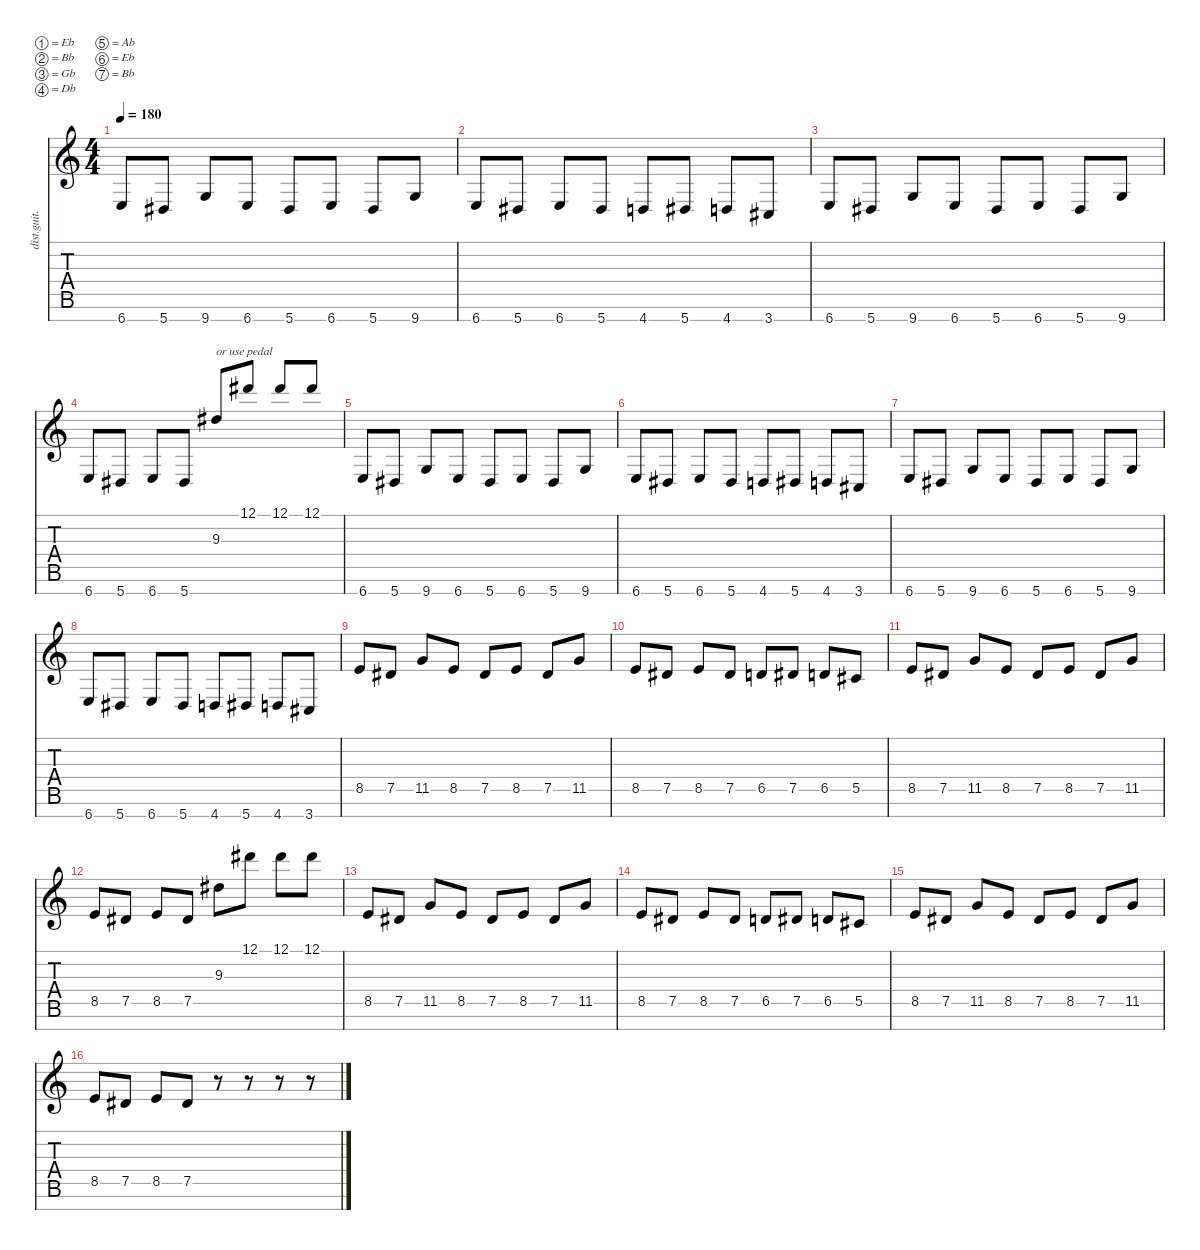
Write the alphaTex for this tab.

\defaultSystemsLayout 4
\hideDynamics
\bracketExtendMode nobrackets
\otherSystemsTrackNameOrientation horizontal
\track ("Distortion Guitar" "dist.guit.") {instrument distortionguitar}
\staff {score tabs}
\tuning (Eb4 Bb3 Gb3 Db3 Ab2 Eb2 Bb1)
\ts (4 4)
\tempo 180
\clef g2
\ks c
6.7.8{dy mf beam Up} 5.7{acc #}.8{beam Up} 9.7.8{beam Up} 6.7.8{beam Up} 5.7{acc #}.8{beam Up} 6.7.8{beam Up} 5.7{acc #}.8{beam Up} 9.7.8{beam Up} |
6.7.8{beam Up} 5.7{acc #}.8{beam Up} 6.7.8{beam Up} 5.7{acc #}.8{beam Up} 4.7.8{beam Up} 5.7{acc #}.8{beam Up} 4.7.8{beam Up} 3.7{acc #}.8{beam Up} |
6.7.8{beam Up} 5.7{acc #}.8{beam Up} 9.7.8{beam Up} 6.7.8{beam Up} 5.7{acc #}.8{beam Up} 6.7.8{beam Up} 5.7{acc #}.8{beam Up} 9.7.8{beam Up} |
6.7.8{beam Up} 5.7{acc #}.8{beam Up} 6.7.8{beam Up} 5.7{acc #}.8{beam Up} 9.3{acc #}.8{txt "or use pedal" beam Up} 12.1{acc #}.8{beam Up} 12.1{acc #}.8{beam Up} 12.1{acc #}.8{beam Up} |
6.7.8{beam Up} 5.7{acc #}.8{beam Up} 9.7.8{beam Up} 6.7.8{beam Up} 5.7{acc #}.8{beam Up} 6.7.8{beam Up} 5.7{acc #}.8{beam Up} 9.7.8{beam Up} |
6.7.8{beam Up} 5.7{acc #}.8{beam Up} 6.7.8{beam Up} 5.7{acc #}.8{beam Up} 4.7.8{beam Up} 5.7{acc #}.8{beam Up} 4.7.8{beam Up} 3.7{acc #}.8{beam Up} |
6.7.8{beam Up} 5.7{acc #}.8{beam Up} 9.7.8{beam Up} 6.7.8{beam Up} 5.7{acc #}.8{beam Up} 6.7.8{beam Up} 5.7{acc #}.8{beam Up} 9.7.8{beam Up} |
6.7.8{beam Up} 5.7{acc #}.8{beam Up} 6.7.8{beam Up} 5.7{acc #}.8{beam Up} 4.7.8{beam Up} 5.7{acc #}.8{beam Up} 4.7.8{beam Up} 3.7{acc #}.8{beam Up} |
8.5.8{beam Up} 7.5{acc #}.8{beam Up} 11.5.8{beam Up} 8.5.8{beam Up} 7.5{acc #}.8{beam Up} 8.5.8{beam Up} 7.5{acc #}.8{beam Up} 11.5.8{beam Up} |
8.5.8{beam Up} 7.5{acc #}.8{beam Up} 8.5.8{beam Up} 7.5{acc #}.8{beam Up} 6.5.8{beam Up} 7.5{acc #}.8{beam Up} 6.5.8{beam Up} 5.5{acc #}.8{beam Up} |
8.5.8{beam Up} 7.5{acc #}.8{beam Up} 11.5.8{beam Up} 8.5.8{beam Up} 7.5{acc #}.8{beam Up} 8.5.8{beam Up} 7.5{acc #}.8{beam Up} 11.5.8{beam Up} |
8.5.8{beam Up} 7.5{acc #}.8{beam Up} 8.5.8{beam Up} 7.5{acc #}.8{beam Up} 9.3{acc #}.8{beam Down} 12.1{acc #}.8{beam Down} 12.1{acc #}.8{beam Down} 12.1{acc #}.8{beam Down} |
8.5.8{beam Up} 7.5{acc #}.8{beam Up} 11.5.8{beam Up} 8.5.8{beam Up} 7.5{acc #}.8{beam Up} 8.5.8{beam Up} 7.5{acc #}.8{beam Up} 11.5.8{beam Up} |
8.5.8{beam Up} 7.5{acc #}.8{beam Up} 8.5.8{beam Up} 7.5{acc #}.8{beam Up} 6.5.8{beam Up} 7.5{acc #}.8{beam Up} 6.5.8{beam Up} 5.5{acc #}.8{beam Up} |
8.5.8{beam Up} 7.5{acc #}.8{beam Up} 11.5.8{beam Up} 8.5.8{beam Up} 7.5{acc #}.8{beam Up} 8.5.8{beam Up} 7.5{acc #}.8{beam Up} 11.5.8{beam Up} |
8.5.8{beam Up} 7.5{acc #}.8{beam Up} 8.5.8{beam Up} 7.5{acc #}.8{beam Up} r.8{beam Up} r.8{beam Up} r.8{beam Up} r.8{beam Up}
